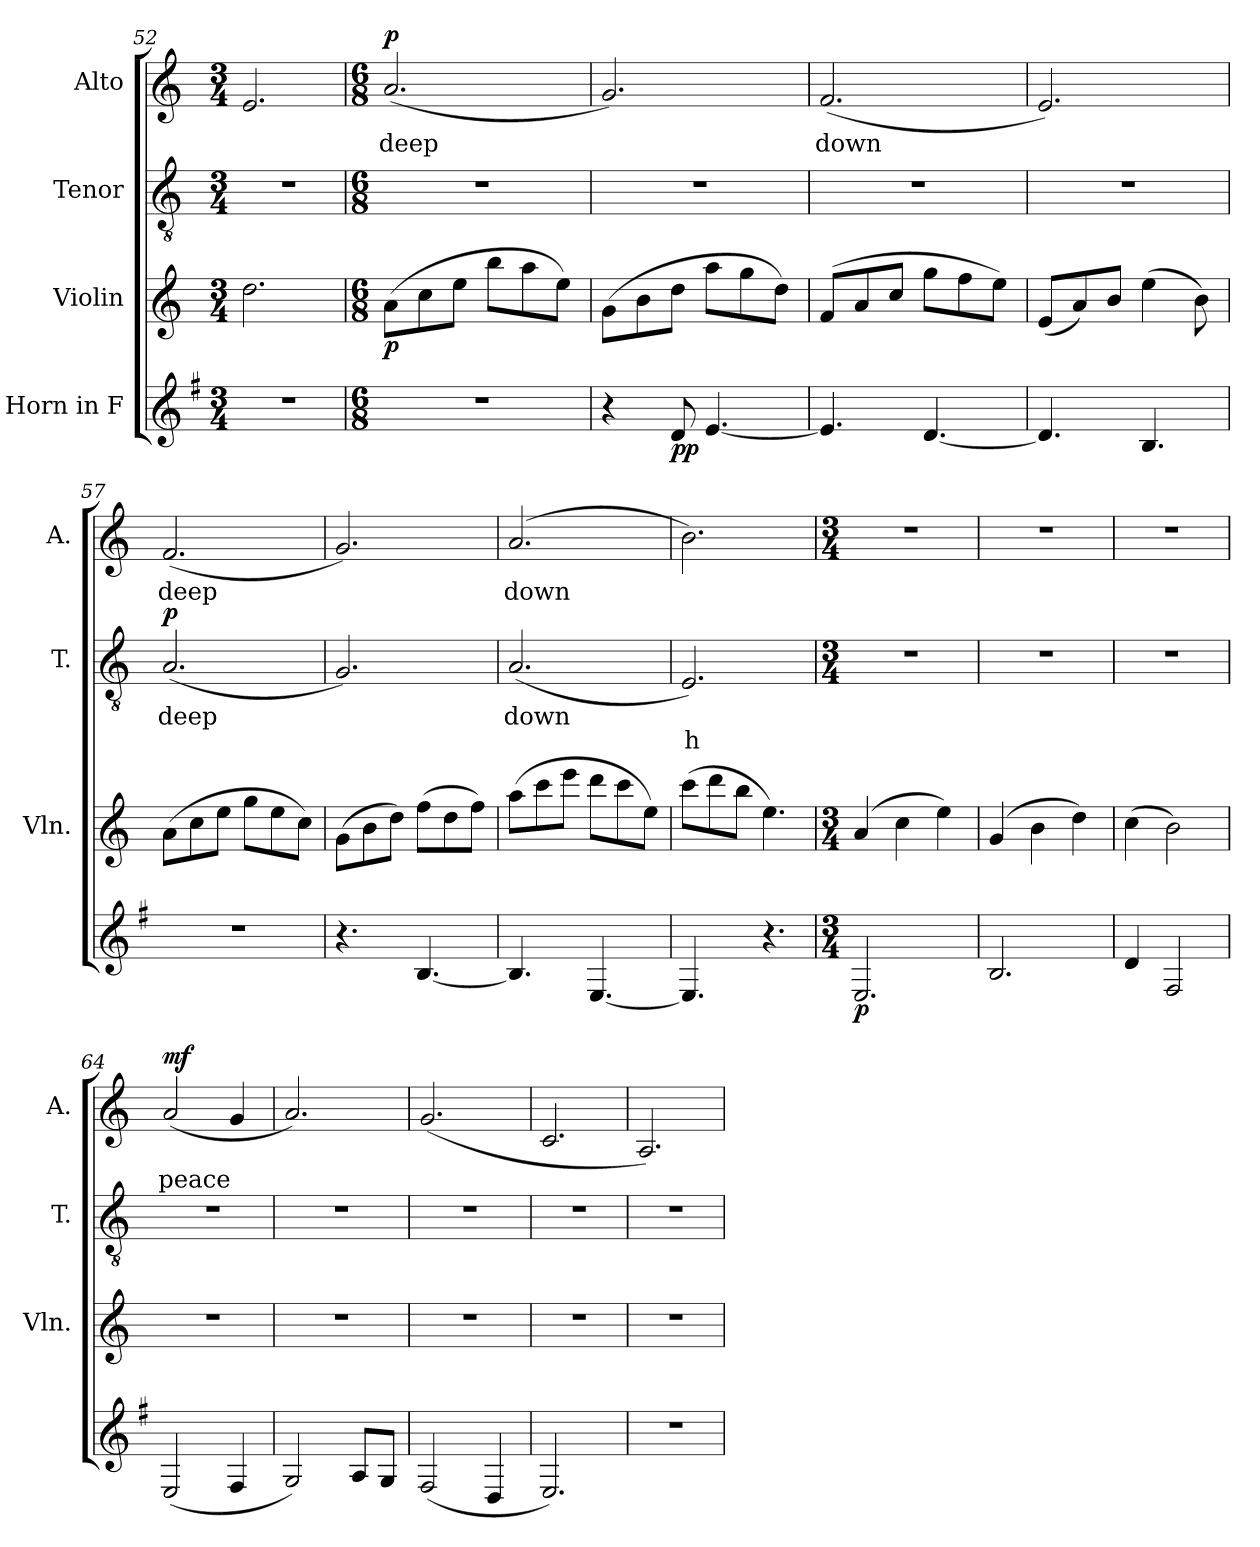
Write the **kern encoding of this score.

**kern	**dynam	**kern	**dynam	**kern	**text	**text	**dynam	**kern	**text	**dynam
*part4	*part4	*part3	*part3	*part2	*part2	*part2	*part2	*part1	*part1	*part1
*staff4	*staff4	*staff3	*staff3	*staff2	*staff2	*staff2	*staff2	*staff1	*staff1	*staff1
*I"Horn in F	*	*I"Violin	*	*I"Tenor	*	*	*	*I"Alto	*	*
*	*	*I'Vln.	*	*I'T.	*	*	*	*I'A.	*	*
*clefG2	*	*clefG2	*	*clefGv2	*	*	*	*clefG2	*	*
*ITrd4c7	*	*	*	*	*	*	*	*	*	*
*k[]	*	*k[]	*	*k[]	*	*	*	*k[]	*	*
*M3/4	*	*M3/4	*	*M3/4	*	*	*	*M3/4	*	*
=52	=52	=52	=52	=52	=52	=52	=52	=52	=52	=52
2.r	.	2.dd\	.	2.r	.	.	.	2.e/	.	.
=53	=53	=53	=53	=53	=53	=53	=53	=53	=53	=53
*M6/8	*	*M6/8	*	*M6/8	*	*	*	*M6/8	*	*
!	!	!	!LO:DY:b	!	!	!	!	!	!LO:LY:b	!LO:DY:a
2.r	.	(8a\L	p	2.r	.	.	.	(2.a/	deep	p
.	.	8cc\	.	.	.	.	.	.	.	.
.	.	8ee\J	.	.	.	.	.	.	.	.
.	.	8bb\L	.	.	.	.	.	.	.	.
.	.	8aa\	.	.	.	.	.	.	.	.
.	.	8ee\J)	.	.	.	.	.	.	.	.
=54	=54	=54	=54	=54	=54	=54	=54	=54	=54	=54
4r	.	(8g\L	.	2.r	.	.	.	2.g/)	.	.
.	.	8b\	.	.	.	.	.	.	.	.
!	!LO:DY:b	!	!	!	!	!	!	!	!	!
8G/	pp	8dd\J	.	.	.	.	.	.	.	.
[4.A/	.	8aa\L	.	.	.	.	.	.	.	.
.	.	8gg\	.	.	.	.	.	.	.	.
.	.	8dd\J)	.	.	.	.	.	.	.	.
=55	=55	=55	=55	=55	=55	=55	=55	=55	=55	=55
!	!	!	!	!	!	!	!	!	!LO:LY:b	!
4.A/]	.	(8f/L	.	2.r	.	.	.	(2.f/	down	.
.	.	8a/	.	.	.	.	.	.	.	.
.	.	8cc/J	.	.	.	.	.	.	.	.
[4.G/	.	8gg\L	.	.	.	.	.	.	.	.
.	.	8ff\	.	.	.	.	.	.	.	.
.	.	8ee\J)	.	.	.	.	.	.	.	.
=56	=56	=56	=56	=56	=56	=56	=56	=56	=56	=56
4.G/]	.	(8e/L	.	2.r	.	.	.	2.e/)	.	.
.	.	8a/)	.	.	.	.	.	.	.	.
.	.	8b/J	.	.	.	.	.	.	.	.
4.E/	.	(4ee\	.	.	.	.	.	.	.	.
.	.	8b\)	.	.	.	.	.	.	.	.
=57	=57	=57	=57	=57	=57	=57	=57	=57	=57	=57
!	!	!	!	!	!LO:LY:b	!	!LO:DY:a	!	!LO:LY:b	!
2.r	.	(8a\L	.	(2.A/	deep	.	p	(2.f/	deep	.
.	.	8cc\	.	.	.	.	.	.	.	.
.	.	8ee\J	.	.	.	.	.	.	.	.
.	.	8gg\L	.	.	.	.	.	.	.	.
.	.	8ee\	.	.	.	.	.	.	.	.
.	.	8cc\J)	.	.	.	.	.	.	.	.
!!LO:LB:g=z
=58	=58	=58	=58	=58	=58	=58	=58	=58	=58	=58
4.r	.	(8g\L	.	2.G/)	.	.	.	2.g/)	.	.
.	.	8b\	.	.	.	.	.	.	.	.
.	.	8dd\J)	.	.	.	.	.	.	.	.
[4.E/	.	(8ff\L	.	.	.	.	.	.	.	.
.	.	8dd\	.	.	.	.	.	.	.	.
.	.	8ff\J)	.	.	.	.	.	.	.	.
=59	=59	=59	=59	=59	=59	=59	=59	=59	=59	=59
!	!	!	!	!	!LO:LY:b	!	!	!	!LO:LY:b	!
4.E/]	.	(8aa\L	.	(2.A/	down	.	.	(2.a/	down	.
.	.	8ccc\	.	.	.	.	.	.	.	.
.	.	8eee\J	.	.	.	.	.	.	.	.
[4.AA/	.	8ddd\L	.	.	.	.	.	.	.	.
.	.	8ccc\	.	.	.	.	.	.	.	.
.	.	8ee\J)	.	.	.	.	.	.	.	.
=60	=60	=60	=60	=60	=60	=60	=60	=60	=60	=60
!	!	!	!	!	!	!LO:LY:b:color=#000000	!	!	!	!
4.AA/]	.	(8ccc\L	.	2.E/)	.	h	.	2.b\)	.	.
.	.	8ddd\	.	.	.	.	.	.	.	.
.	.	8bb\J	.	.	.	.	.	.	.	.
4.r	.	4.ee\)	.	.	.	.	.	.	.	.
=61	=61	=61	=61	=61	=61	=61	=61	=61	=61	=61
*M3/4	*	*M3/4	*	*M3/4	*	*	*	*M3/4	*	*
!	!LO:DY:b	!	!	!	!	!	!	!	!	!
2.AA/	p	(4a/	.	2.r	.	.	.	2.r	.	.
.	.	4cc\	.	.	.	.	.	.	.	.
.	.	4ee\)	.	.	.	.	.	.	.	.
=62	=62	=62	=62	=62	=62	=62	=62	=62	=62	=62
2.E/	.	(4g/	.	2.r	.	.	.	2.r	.	.
.	.	4b\	.	.	.	.	.	.	.	.
.	.	4dd\)	.	.	.	.	.	.	.	.
=63	=63	=63	=63	=63	=63	=63	=63	=63	=63	=63
4G/	.	(4cc\	.	2.r	.	.	.	2.r	.	.
2BB/	.	2b\)	.	.	.	.	.	.	.	.
=64	=64	=64	=64	=64	=64	=64	=64	=64	=64	=64
!	!	!	!	!	!	!	!	!	!LO:LY:b	!LO:DY:a
(2AA/	.	2.r	.	2.r	.	.	.	(2a/	peace	mf
4BB/	.	.	.	.	.	.	.	4g/	.	.
!!LO:PB:g=z
=65	=65	=65	=65	=65	=65	=65	=65	=65	=65	=65
2C/)	.	2.r	.	2.r	.	.	.	2.a/)	.	.
8D/L	.	.	.	.	.	.	.	.	.	.
8C/J	.	.	.	.	.	.	.	.	.	.
=66	=66	=66	=66	=66	=66	=66	=66	=66	=66	=66
(2BB/	.	2.r	.	2.r	.	.	.	(2.g/	.	.
4GG/	.	.	.	.	.	.	.	.	.	.
=67	=67	=67	=67	=67	=67	=67	=67	=67	=67	=67
2.AA/)	.	2.r	.	2.r	.	.	.	2.c/	.	.
=68	=68	=68	=68	=68	=68	=68	=68	=68	=68	=68
2.r	.	2.r	.	2.r	.	.	.	2.A/)	.	.
=	=	=	=	=	=	=	=	=	=	=
*-	*-	*-	*-	*-	*-	*-	*-	*-	*-	*-
